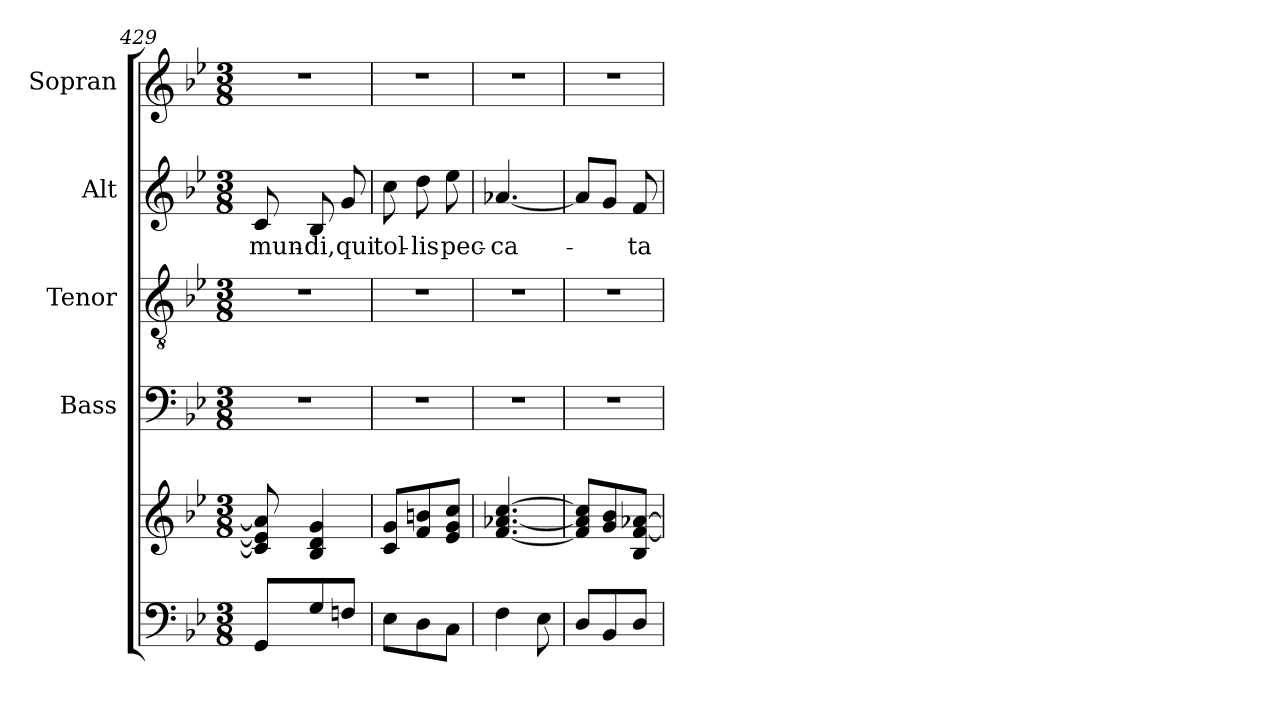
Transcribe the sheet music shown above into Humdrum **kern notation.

**kern	**kern	**kern	**kern	**kern	**text	**kern
*part5	*part5	*part4	*part3	*part2	*part2	*part1
*staff6	*staff5	*staff4	*staff3	*staff2	*staff2	*staff1
*	*	*I"Bass	*I"Tenor	*I"Alt	*	*I"Sopran
*	*	*I'B.	*I'T.	*I'A.	*	*I'S.
*clefF4	*clefG2	*clefF4	*clefGv2	*clefG2	*	*clefG2
*k[b-e-]	*k[b-e-]	*k[b-e-]	*k[b-e-]	*k[b-e-]	*	*k[b-e-]
*B-:	*B-:	*B-:	*B-:	*B-:	*	*B-:
*M3/8	*M3/8	*M3/8	*M3/8	*M3/8	*	*M3/8
=429	=429	=429	=429	=429	=429	=429
!	!	!	!	!	!LO:LY:b	!
8GG/L	8c/] 8e-/] 8a/]	4.r	4.r	8c/	mun-	4.r
!	!	!	!	!	!LO:LY:b	!
8G/	4B-/ 4d/ 4g/	.	.	8B-/	-di,	.
!	!	!	!	!	!LO:LY:b	!
8Fn/J	.	.	.	8g/	qui	.
!!LO:PB:g=z
=430	=430	=430	=430	=430	=430	=430
!	!	!	!	!	!LO:LY:b	!
8E-\L	8c/ 8g/L	4.r	4.r	8cc\	tol-	4.r
!	!	!	!	!	!LO:LY:b	!
8D\	8f/ 8bn/	.	.	8dd\	-lis	.
!	!	!	!	!	!LO:LY:b	!
8C\J	8e-/ 8g/ 8cc/J	.	.	8ee-\	pec-	.
=431	=431	=431	=431	=431	=431	=431
!	!	!	!	!	!LO:LY:b	!
4F\	[4.f/ [4.a-X/ [4.cc/	4.r	4.r	[4.a-X/	-ca-	4.r
8E-\	.	.	.	.	.	.
=432	=432	=432	=432	=432	=432	=432
8D/L	8f/] 8a-/] 8cc/]L	4.r	4.r	8a-/L]	.	4.r
8BB-/	8g/ 8b-/	.	.	8g/J	.	.
!	!	!	!	!	!LO:LY:b	!
8D/J	8B-/ [8f/ [8a-X/J	.	.	8f/	-ta	.
=	=	=	=	=	=	=
*-	*-	*-	*-	*-	*-	*-
